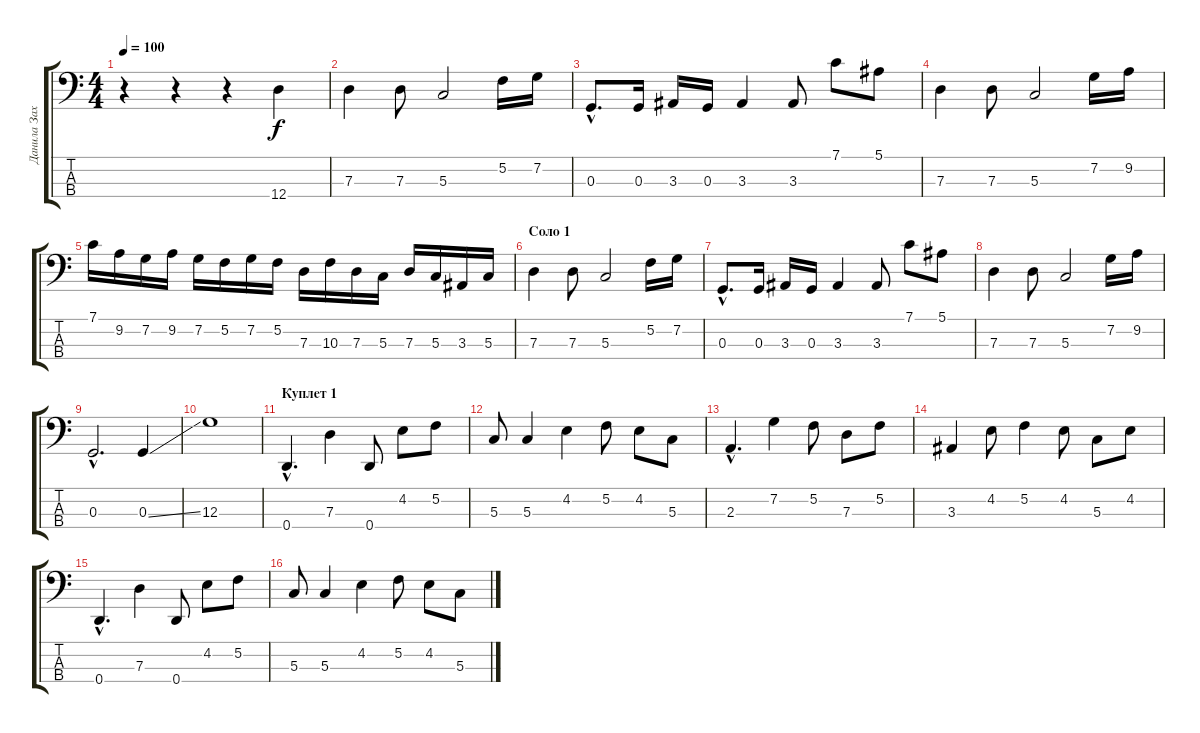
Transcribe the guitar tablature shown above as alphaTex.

\track ("Данила Захаренков" "Данила Зах") {instrument electricbassfinger}
\staff {score tabs}
\tuning (F2 C2 G1 D1) {hide}
\ts (4 4)
\tempo 100
\clef f4
\ks c
r.4{dy f instrument electricbassfinger} r.4 r.4 12.4.4 |
7.3.4 7.3.8 5.3.2 5.2.16 7.2.16 |
0.3{hac}.8{d} 0.3.16 3.3.16 0.3.16 3.3.4 3.3.8 7.1.8 5.1.8 |
7.3.4 7.3.8 5.3.2 7.2.16 9.2.16 |
7.1.16 9.2.16 7.2.16 9.2.16 7.2.16 5.2.16 7.2.16 5.2.16 7.3.16 10.3.16 7.3.16 5.3.16 7.3.16 5.3.16 3.3.16 5.3.16 |
\section ("" "Соло 1")
7.3.4 7.3.8 5.3.2 5.2.16 7.2.16 |
0.3{hac}.8{d} 0.3.16 3.3.16 0.3.16 3.3.4 3.3.8 7.1.8 5.1.8 |
7.3.4 7.3.8 5.3.2 7.2.16 9.2.16 |
0.3{hac}.2{d} 0.3{ss}.4 |
12.3.1 |
\section ("" "Куплет 1")
0.4{hac}.4{d} 7.3.4 0.4.8 4.2.8 5.2.8 |
5.3.8 5.3.4 4.2.4 5.2.8 4.2.8 5.3.8 |
2.3{hac}.4{d} 7.2.4 5.2.8 7.3.8 5.2.8 |
3.3.4 4.2.8 5.2.4 4.2.8 5.3.8 4.2.8 |
0.4{hac}.4{d} 7.3.4 0.4.8 4.2.8 5.2.8 |
5.3.8 5.3.4 4.2.4 5.2.8 4.2.8 5.3.8
